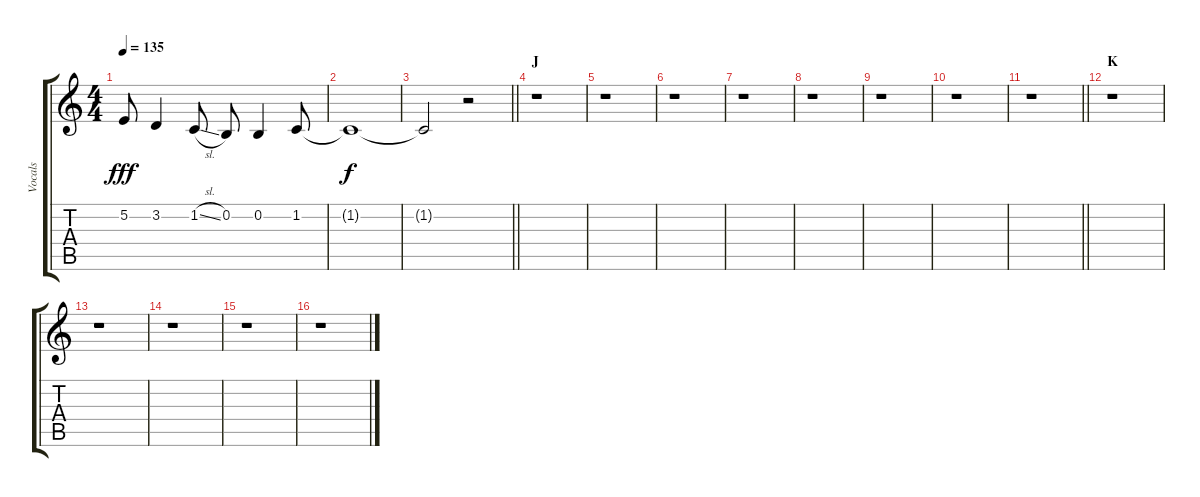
\track ("Vocals" "Vocals") {instrument voiceoohs}
\staff {score tabs}
\tuning (E4 B3 G3 D3 A2 E2) {hide}
\ts (4 4)
\tempo 135
\clef g2
\ks c
5.2.8{dy fff} 3.2.4 1.2{sl}.8 0.2.8 0.2.4 1.2.8 |
1.2{t}.1{dy f} |
\barLineRight lightlight
1.2{t}.2 r.2 |
\section ("" "J")
r.1 |
r.1 |
r.1 |
r.1 |
r.1 |
r.1 |
r.1 |
\barLineRight lightlight
r.1 |
\section ("" "K")
r.1 |
r.1 |
r.1 |
r.1 |
r.1
